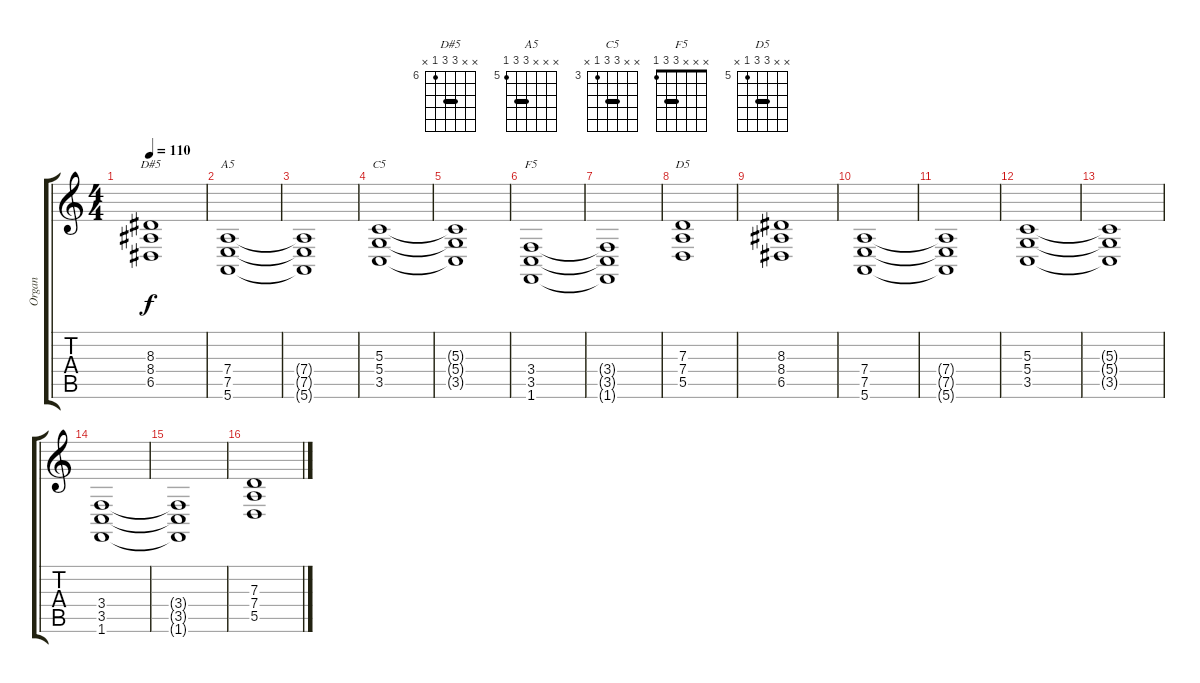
\track ("Organ" "Organ") {instrument churchorgan}
\staff {score tabs}
\tuning (E4 B3 G3 D3 A2 E2) {hide}
\chord ("D#5" x x 8 8 6 x) {firstfret 6 barre 8}
\chord ("A5" x x x 7 7 5) {firstfret 5 barre 7}
\chord ("C5" x x 5 5 3 x) {firstfret 3 barre 5}
\chord ("F5" x x x 3 3 1) {barre 3}
\chord ("D5" x x 7 7 5 x) {firstfret 5 barre 7}
\ts (4 4)
\tempo 110
\clef g2
\ks c
(8.3 8.4 6.5).1{ch "D#5" dy f} |
(7.4 7.5 5.6).1{ch "A5"} |
(7.4{t} 7.5{t} 5.6{t}).1 |
(5.3 5.4 3.5).1{ch "C5"} |
(5.3{t} 5.4{t} 3.5{t}).1 |
(3.4 3.5 1.6).1{ch "F5"} |
(3.4{t} 3.5{t} 1.6{t}).1 |
(7.3 7.4 5.5).1{ch "D5"} |
(8.3 8.4 6.5).1 |
(7.4 7.5 5.6).1 |
(7.4{t} 7.5{t} 5.6{t}).1 |
(5.3 5.4 3.5).1 |
(5.3{t} 5.4{t} 3.5{t}).1 |
(3.4 3.5 1.6).1 |
(3.4{t} 3.5{t} 1.6{t}).1 |
(7.3 7.4 5.5).1
